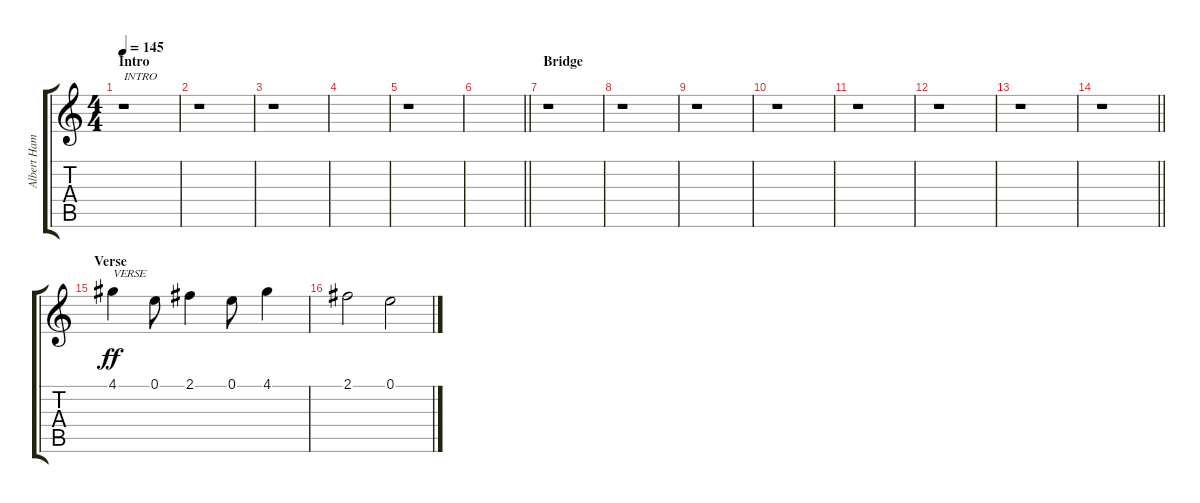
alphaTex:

\track ("Albert Hammond" "Albert Ham") {instrument distortionguitar}
\staff {score tabs}
\tuning (E4 B3 G3 D3 A2 E2) {hide}
\ts (4 4)
\section ("" "Intro")
\tempo 145
\clef g2
\ks c
r.1{txt "INTRO" dy ff instrument distortionguitar} |
r.1 |
r.1 |
|
r.1 |
\barLineRight lightlight
|
\section ("" "Bridge")
r.1 |
r.1 |
r.1 |
r.1 |
r.1 |
r.1 |
r.1 |
\barLineRight lightlight
r.1 |
\section ("" "Verse")
4.1.4{txt "VERSE"} 0.1.8 2.1.4 0.1.8 4.1.4 |
2.1.2 0.1.2
